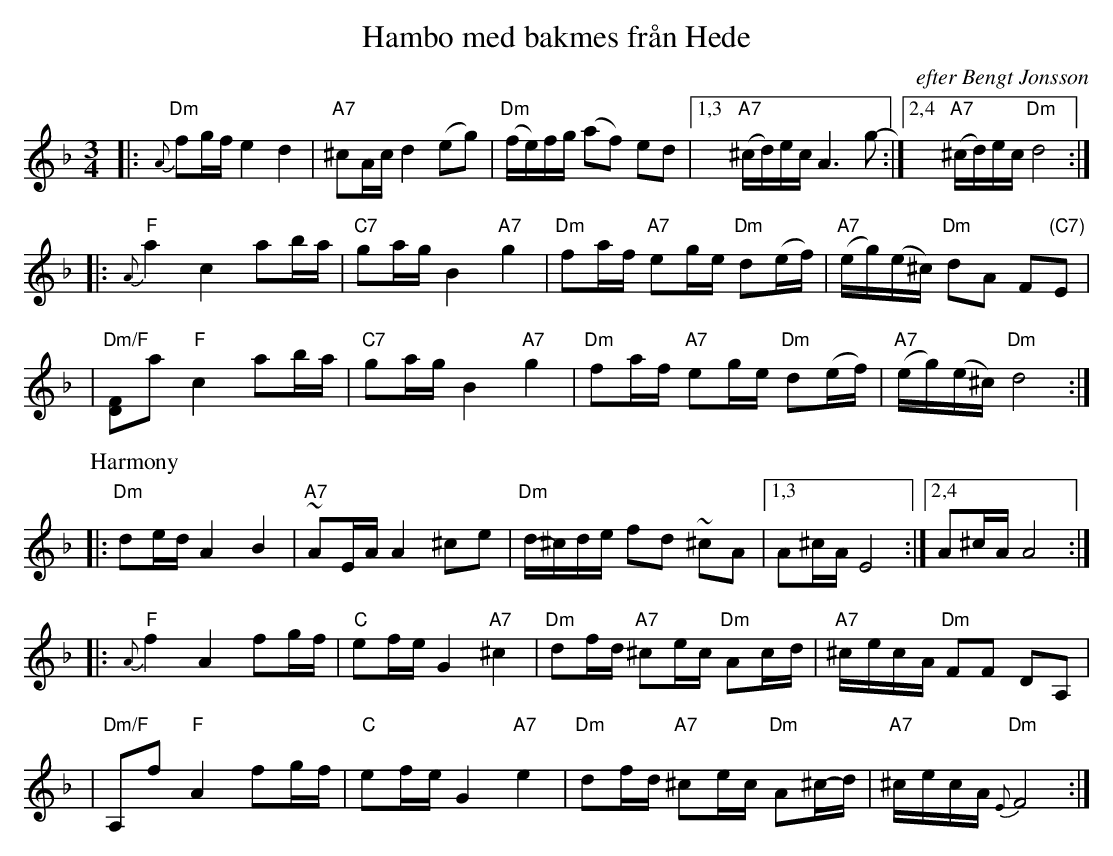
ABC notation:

X:1
T: Hambo med bakmes fr\aan Hede
O: efter Bengt Jonsson
M: 3/4
L: 1/8
K: Dm
|: "Dm"{A}fg/f/ e2 d2 | "A7"^cA/c/ d2 (eg) | "Dm"(f/e/)f/g/ (af) ed |1,3 "A7"(^c/d/)e/c/ A3 g- :|2,4 "A7"(^c/d/)e/c/ "Dm"d4 :|
|: "F"{A}a2 c2 ab/a/ | "C7"ga/g/ B2 "A7"g2 | "Dm"fa/f/ "A7"eg/e/ "Dm"d(e/f/) | "A7"(e/g/)(e/^c/) "Dm"dA F"(C7)"E |
|  "Dm/F"[DF]a "F"c2 ab/a/ | "C7"ga/g/ B2 "A7"g2 | "Dm"fa/f/ "A7"eg/e/ "Dm"d(e/f/) | "A7"(e/g/)(e/^c/) "Dm"d4 :|
P: Harmony
|: "Dm"de/d/ A2 B2 | "A7"~AE/A/ A2 ^c-e | "Dm"d/-^c/d/e/ f-d ~^cA |1,3 A^c/A/ E4 :|2,4 A^c/A/ A4 :|
|: "F"{A}f2 A2 fg/f/ | "C"ef/e/ G2 "A7"^c2 | "Dm"df/d/ "A7"^ce/c/ "Dm"Ac/-d/ | "A7"^c/-e/c/-A/ "Dm"FF DA, |
| "Dm/F"A,f "F"A2 fg/f/ | "C"ef/-e/ G2 "A7"e2 | "Dm"df/d/ "A7"^ce/c/ "Dm"A^c/-d/ | "A7"^c/-e/c/A/ "Dm"{E}F4 :|
